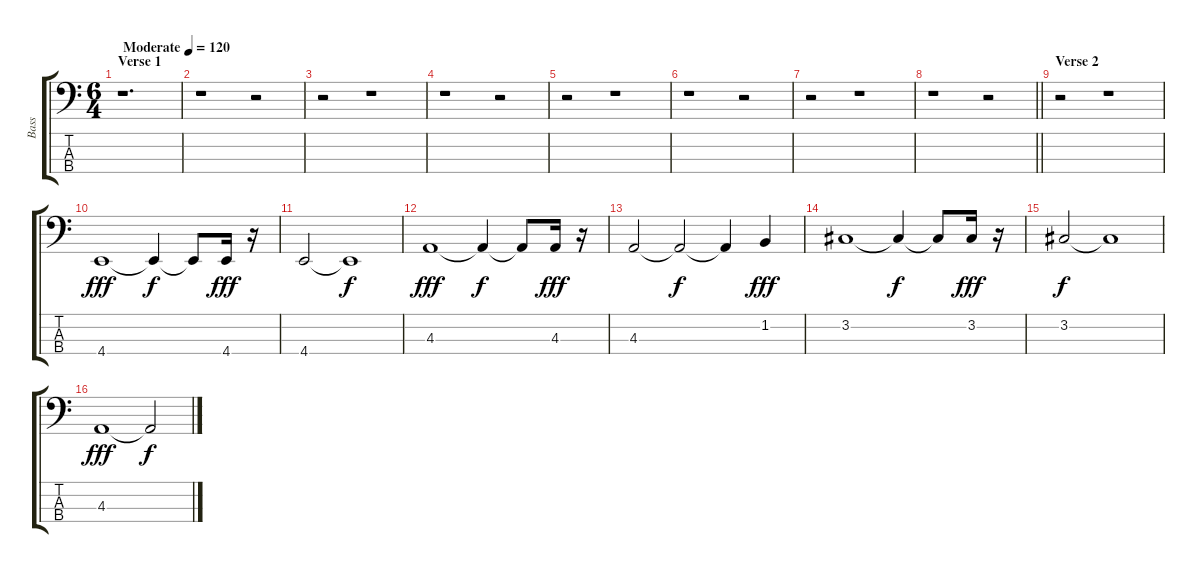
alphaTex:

\track ("Bass" "Bass") {instrument electricbassfinger}
\staff {score tabs}
\tuning (Eb2 Bb1 F1 C1) {hide}
\ts (6 4)
\section ("" "Verse 1")
\tempo (120 "Moderate")
\clef f4
\ks c
r.1{d dy fff instrument electricbassfinger} |
r.1 r.2 |
r.2 r.1 |
r.1 r.2 |
r.2 r.1 |
r.1 r.2 |
r.2 r.1 |
\barLineRight lightlight
r.1 r.2 |
\section ("" "Verse 2")
r.2 r.1 |
4.4.1 4.4{t}.4{dy f} 4.4{t}.8 4.4.16{dy fff} r.16 |
4.4.2 4.4{t}.1{dy f} |
4.3.1{dy fff} 4.3{t}.4{dy f} 4.3{t}.8 4.3.16{dy fff} r.16 |
4.3.2 4.3{t}.2{dy f} 4.3{t}.4 1.2.4{dy fff} |
3.2.1 3.2{t}.4{dy f} 3.2{t}.8 3.2.16{dy fff} r.16 |
3.2.2{dy f} 3.2{t}.1 |
4.3.1{dy fff} 4.3{t}.2{dy f}
